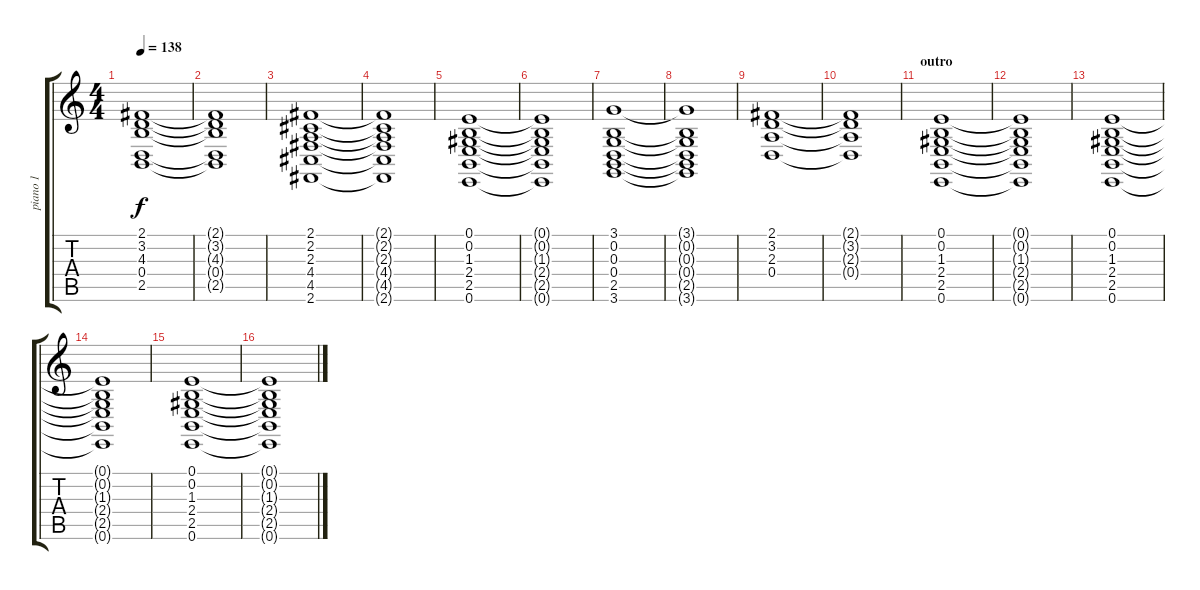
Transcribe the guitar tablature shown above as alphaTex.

\track ("piano 1" "piano 1") {instrument acousticgrandpiano}
\staff {score tabs}
\tuning (E4 B3 G3 D3 A2 E2) {hide}
\ts (4 4)
\tempo 138
\clef g2
\ks c
(2.1 3.2 4.3 0.4 2.5).1{dy f} |
(2.1{t} 3.2{t} 4.3{t} 0.4{t} 2.5{t}).1 |
(2.1 2.2 2.3 4.4 4.5 2.6).1 |
(2.1{t} 2.2{t} 2.3{t} 4.4{t} 4.5{t} 2.6{t}).1 |
(0.1 0.2 1.3 2.4 2.5 0.6).1 |
(0.1{t} 0.2{t} 1.3{t} 2.4{t} 2.5{t} 0.6{t}).1 |
(3.1 0.2 0.3 0.4 2.5 3.6).1 |
(3.1{t} 0.2{t} 0.3{t} 0.4{t} 2.5{t} 3.6{t}).1 |
(2.1 3.2 2.3 0.4).1 |
(2.1{t} 3.2{t} 2.3{t} 0.4{t}).1 |
\section ("" "outro")
(0.1 0.2 1.3 2.4 2.5 0.6).1 |
(0.1{t} 0.2{t} 1.3{t} 2.4{t} 2.5{t} 0.6{t}).1 |
(0.1 0.2 1.3 2.4 2.5 0.6).1 |
(0.1{t} 0.2{t} 1.3{t} 2.4{t} 2.5{t} 0.6{t}).1 |
(0.1 0.2 1.3 2.4 2.5 0.6).1 |
(0.1{t} 0.2{t} 1.3{t} 2.4{t} 2.5{t} 0.6{t}).1
